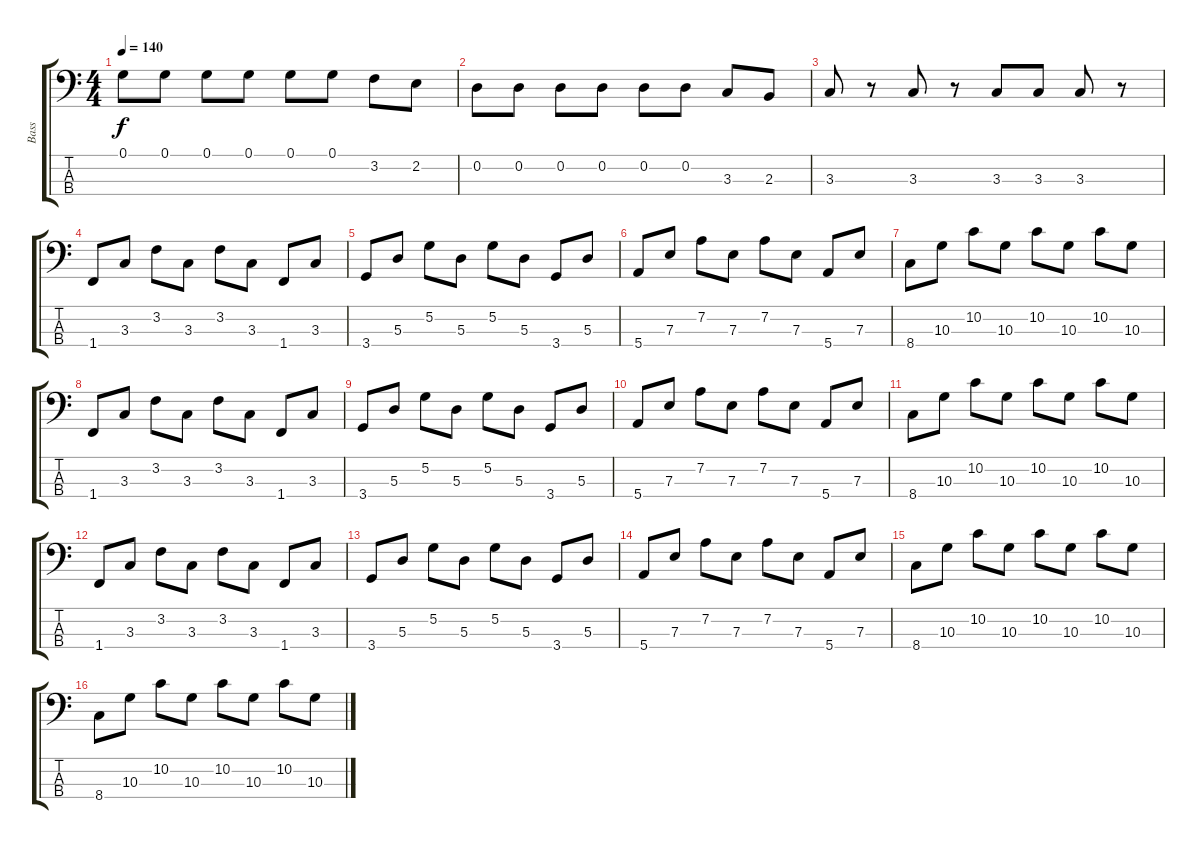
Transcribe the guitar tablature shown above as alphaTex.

\track ("Bass" "Bass") {instrument electricbasspick}
\staff {score tabs}
\tuning (G2 D2 A1 E1) {hide}
\ts (4 4)
\tempo 140
\clef f4
\ks c
0.1.8{dy f} 0.1.8 0.1.8 0.1.8 0.1.8 0.1.8 3.2.8 2.2.8 |
0.2.8 0.2.8 0.2.8 0.2.8 0.2.8 0.2.8 3.3.8 2.3.8 |
3.3.8 r.8 3.3.8 r.8 3.3.8 3.3.8 3.3.8 r.8 |
1.4.8 3.3.8 3.2.8 3.3.8 3.2.8 3.3.8 1.4.8 3.3.8 |
3.4.8 5.3.8 5.2.8 5.3.8 5.2.8 5.3.8 3.4.8 5.3.8 |
5.4.8 7.3.8 7.2.8 7.3.8 7.2.8 7.3.8 5.4.8 7.3.8 |
8.4.8 10.3.8 10.2.8 10.3.8 10.2.8 10.3.8 10.2.8 10.3.8 |
1.4.8 3.3.8 3.2.8 3.3.8 3.2.8 3.3.8 1.4.8 3.3.8 |
3.4.8 5.3.8 5.2.8 5.3.8 5.2.8 5.3.8 3.4.8 5.3.8 |
5.4.8 7.3.8 7.2.8 7.3.8 7.2.8 7.3.8 5.4.8 7.3.8 |
8.4.8 10.3.8 10.2.8 10.3.8 10.2.8 10.3.8 10.2.8 10.3.8 |
1.4.8 3.3.8 3.2.8 3.3.8 3.2.8 3.3.8 1.4.8 3.3.8 |
3.4.8 5.3.8 5.2.8 5.3.8 5.2.8 5.3.8 3.4.8 5.3.8 |
5.4.8 7.3.8 7.2.8 7.3.8 7.2.8 7.3.8 5.4.8 7.3.8 |
8.4.8 10.3.8 10.2.8 10.3.8 10.2.8 10.3.8 10.2.8 10.3.8 |
8.4.8 10.3.8 10.2.8 10.3.8 10.2.8 10.3.8 10.2.8 10.3.8
